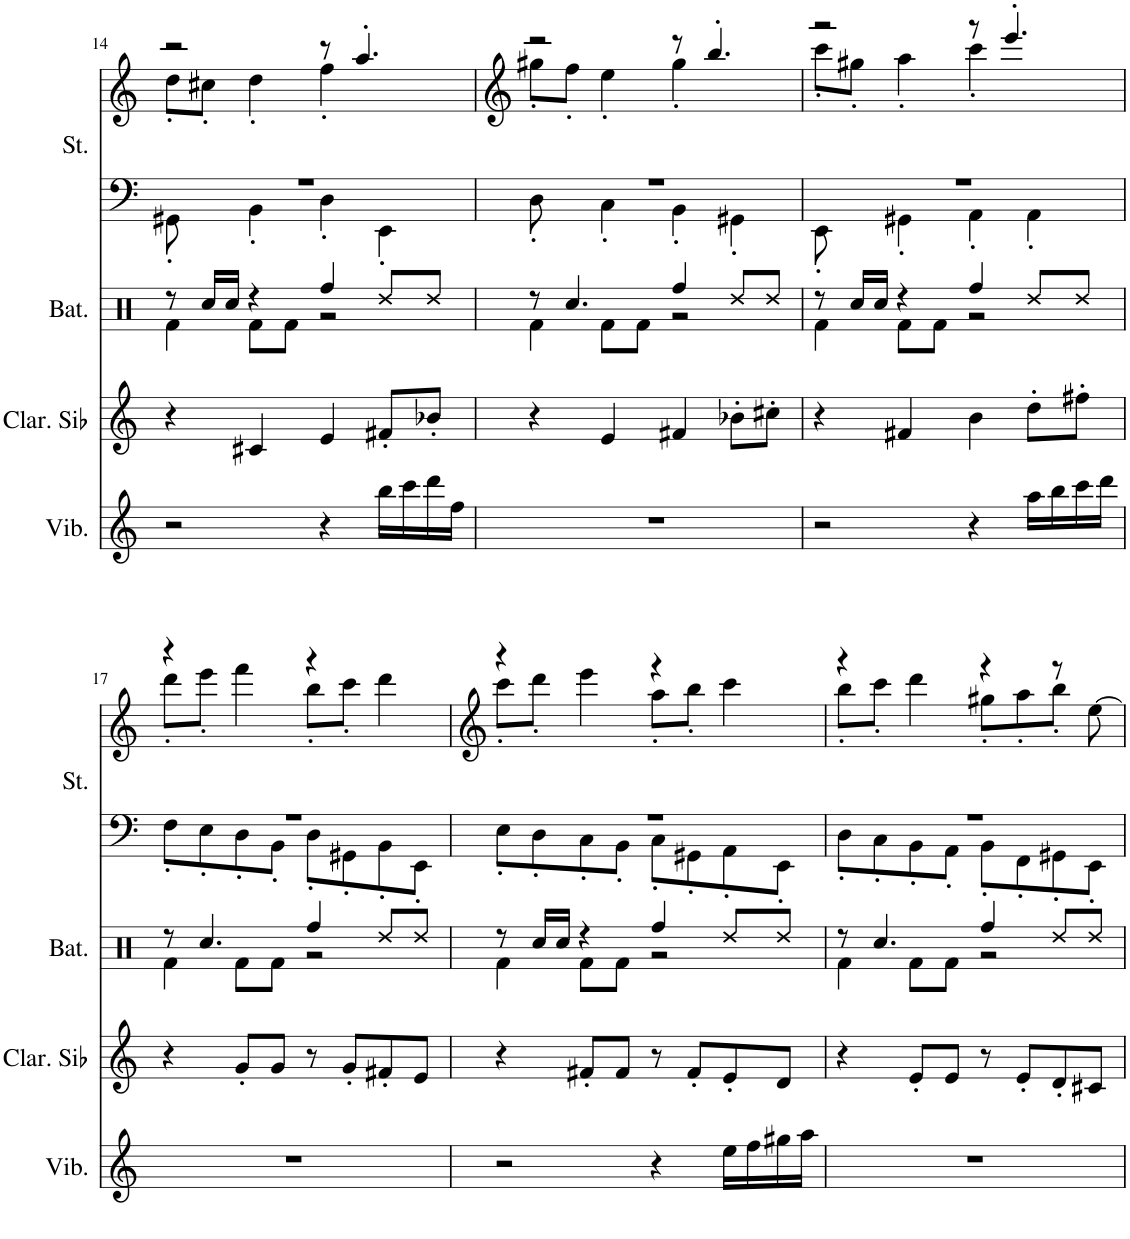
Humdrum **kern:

**kern	**kern	**kern	**kern	**kern
*part4	*part3	*part2	*part1	*part1
*staff5	*staff4	*staff3	*staff2	*staff1
*I"Vibraphone	*I"Clarinette en Sib	*I"Batterie	*I"Cordes	*
*I'Vib.	*I'Clar. Sib	*I'Bat.	*	*
!!LO:PB:g=z
*clefG2	*clefG2	*clefX	*clefF4	*clefG2
*	*Trd1c2	*	*	*
*k[]	*k[]	*k[]	*k[]	*k[]
*M2/2	*M2/2	*M2/2	*M2/2	*M2/2
=14	=14	=14	=14	=14
*	*	*^	*^	*^
2r	4r	8r	4Rf\	1r	8GG#X'\	2r	8dd'\L
.	.	16Rcc/LL	.	.	8ryy	.	8cc#X'\J
.	.	16Rcc/JJ	.	.	.	.	.
.	4c#X/	4r	8Rf\L	.	4BB'\	.	4dd'\
.	.	.	8Rf\J	.	.	.	.
4r	4e/	4Rff/	2r	.	4D'\	8r	4ff'\
.	.	.	.	.	.	4.aa'/	.
16bb\LL	8f#X'/L	8Rdd/L	.	.	4EE'\	.	4ryy
16ccc\	.	.	.	.	.	.	.
16ddd\	8b-X'/J	8Rdd/J	.	.	.	.	.
16ff\JJ	.	.	.	.	.	.	.
=15	=15	=15	=15	=15	=15	=15	=15
1r	4r	8r	4Rf\	1r	8D'\	2r	8gg#X'\L
.	.	4.Rcc/	.	.	8ryy	.	8ff'\J
.	4e/	.	8Rf\L	.	4C'\	.	4ee'\
.	.	.	8Rf\J	.	.	.	.
.	4f#X/	4Rff/	2r	.	4BB'\	8r	4gg#'\
.	.	.	.	.	.	4.bb'/	.
.	8b-X'\L	8Rdd/L	.	.	4GG#X'\	.	4ryy
.	8cc#X'\J	8Rdd/J	.	.	.	.	.
=16	=16	=16	=16	=16	=16	=16	=16
2r	4r	8r	4Rf\	1r	8EE'\	2r	8ccc'\L
.	.	16Rcc/LL	.	.	8ryy	.	8gg#X'\J
.	.	16Rcc/JJ	.	.	.	.	.
.	4f#X/	4r	8Rf\L	.	4GG#X'\	.	4aa'\
.	.	.	8Rf\J	.	.	.	.
4r	4b\	4Rff/	2r	.	4AA'\	8r	4ccc'\
.	.	.	.	.	.	4.eee'/	.
16aa\LL	8dd'\L	8Rdd/L	.	.	4AA'\	.	4ryy
16bb\	.	.	.	.	.	.	.
16ccc\	8ff#X'\J	8Rdd/J	.	.	.	.	.
16ddd\JJ	.	.	.	.	.	.	.
!!LO:LB:g=z	!!
=17	=17	=17	=17	=17	=17	=17	=17
1r	4r	8r	4Rf\	1r	8F'\L	4r	8ddd'\L
.	.	4.Rcc/	.	.	8E'\	.	8eee'\J
.	8g'/L	.	8Rf\L	.	8D'\	4fff\	4ryy
.	8g/J	.	8Rf\J	.	8BB'\J	.	.
.	8r	4Rff/	2r	.	8D'\L	4r	8bb'\L
.	8g'/L	.	.	.	8GG#X'\	.	8ccc'\J
.	8f#X'/	8Rdd/L	.	.	8BB'\	4ddd\	4ryy
.	8e/J	8Rdd/J	.	.	8EE'\J	.	.
=18	=18	=18	=18	=18	=18	=18	=18
2r	4r	8r	4Rf\	1r	8E'\L	4r	8ccc'\L
.	.	16Rcc/LL	.	.	8D'\	.	8ddd'\J
.	.	16Rcc/JJ	.	.	.	.	.
.	8f#X'/L	4r	8Rf\L	.	8C'\	4eee\	4ryy
.	8f#/J	.	8Rf\J	.	8BB'\J	.	.
4r	8r	4Rff/	2r	.	8C'\L	4r	8aa'\L
.	8f#'/L	.	.	.	8GG#X'\	.	8bb'\J
16ee\LL	8e'/	8Rdd/L	.	.	8AA'\	4ccc\	4ryy
16ff\	.	.	.	.	.	.	.
16gg#X\	8d/J	8Rdd/J	.	.	8EE'\J	.	.
16aa\JJ	.	.	.	.	.	.	.
=19	=19	=19	=19	=19	=19	=19	=19
1r	4r	8r	4Rf\	1r	8D'\L	4r	8bb'\L
.	.	4.Rcc/	.	.	8C'\	.	8ccc'\J
.	8e'/L	.	8Rf\L	.	8BB'\	4ddd\	4ryy
.	8e/J	.	8Rf\J	.	8AA'\J	.	.
.	8r	4Rff/	2r	.	8BB'\L	4r	8gg#X'\L
.	8e'/L	.	.	.	8FF'\	.	8aa'\
.	8d'/	8Rdd/L	.	.	8GG#X'\	8r	8bb'\J
.	8c#X/J	8Rdd/J	.	.	8EE'\J	[8ee\	8ryy
*	*	*v	*v	*	*	*	*
*	*	*	*v	*v	*	*
*	*	*	*	*v	*v
=	=	=	=	=
*-	*-	*-	*-	*-
